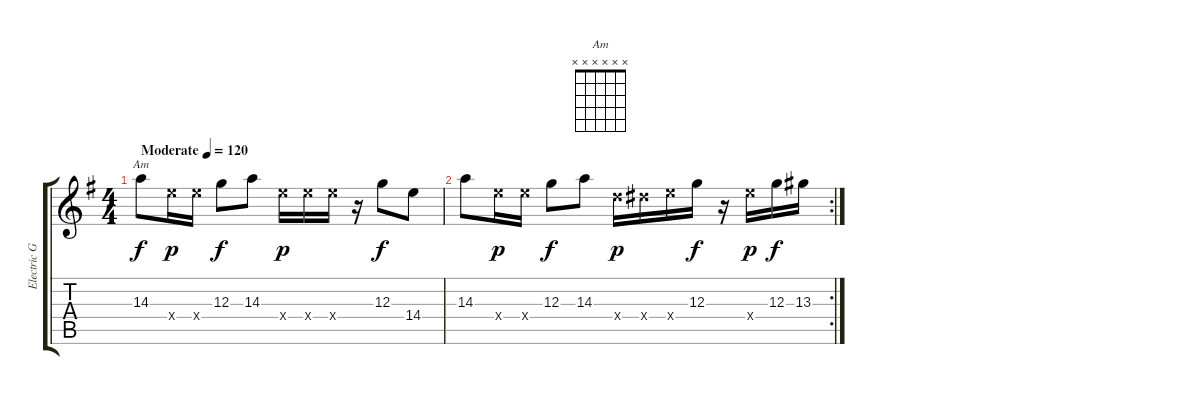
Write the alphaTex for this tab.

\track ("Electric Guitar" "Electric G") {instrument electricguitarmuted}
\staff {score tabs}
\tuning (E4 B3 G3 D3 A2 E2) {hide}
\chord ("Am" x x x x x x)
\ts (4 4)
\tempo (120 "Moderate")
\clef g2
\ks g
14.3.8{ch "Am" dy f instrument electricguitarmuted} 14.4{x}.16{dy p} 14.4{x}.16 12.3.8{dy f} 14.3.8 14.4{x}.16{dy p} 14.4{x}.16 14.4{x}.16 r.16 12.3.8{dy f} 14.4.8 |
\rc 2
14.3.8 14.4{x}.16{dy p} 14.4{x}.16 12.3.8{dy f} 14.3.8 12.4{x}.16{dy p} 13.4{x}.16 14.4{x}.16 12.3.16{dy f} r.16 14.4{x}.16{dy p} 12.3.16{dy f} 13.3.16
